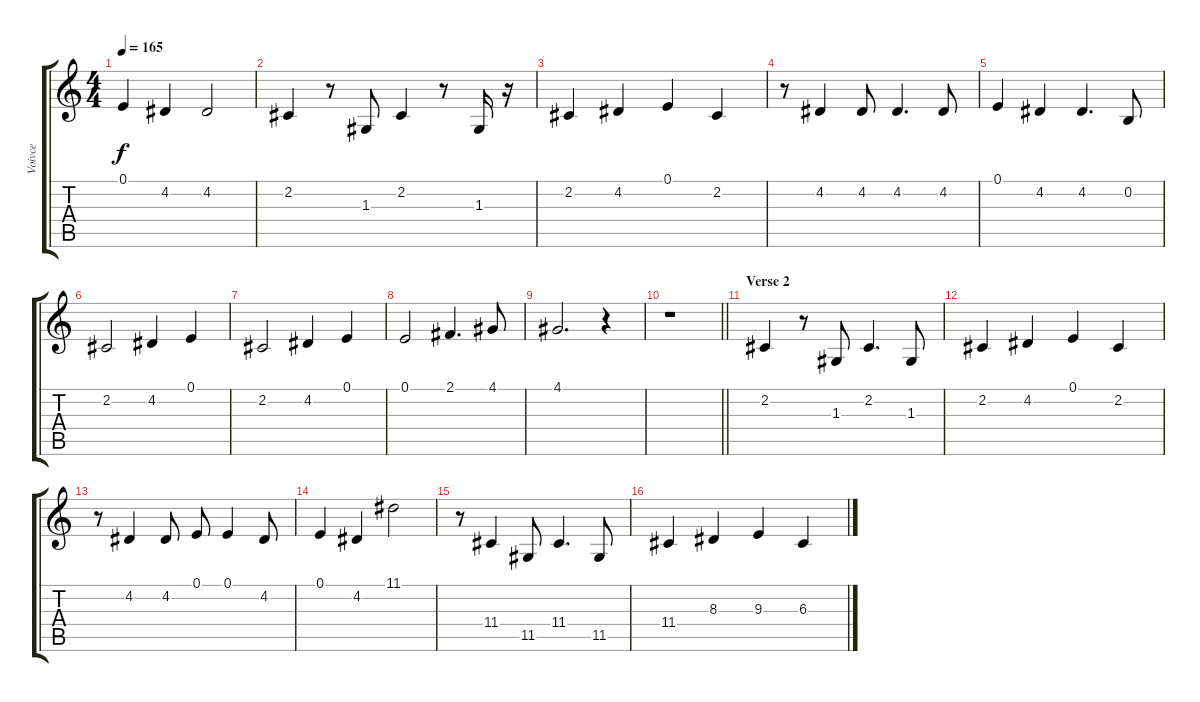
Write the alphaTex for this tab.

\track ("Voivce" "Voivce") {instrument altosax}
\staff {score tabs}
\tuning (E4 B3 G3 D3 A2 E2) {hide}
\ts (4 4)
\tempo 165
\clef g2
\ks c
0.1.4{dy f} 4.2.4 4.2.2 |
2.2.4 r.8 1.3.8 2.2.4 r.8 1.3.16 r.16 |
2.2.4 4.2.4 0.1.4 2.2.4 |
r.8 4.2.4 4.2.8 4.2.4{d} 4.2.8 |
0.1.4 4.2.4 4.2.4{d} 0.2.8 |
2.2.2 4.2.4 0.1.4 |
2.2.2{volume 16 balance 8} 4.2.4 0.1.4 |
0.1.2 2.1.4{d} 4.1.8 |
4.1.2{d} r.4 |
\barLineRight lightlight
r.1 |
\section ("" "Verse 2")
2.2.4 r.8 1.3.8 2.2.4{d} 1.3.8 |
2.2.4 4.2.4 0.1.4 2.2.4 |
r.8 4.2.4 4.2.8 0.1.8 0.1.4 4.2.8 |
0.1.4 4.2.4 11.1.2 |
r.8 11.4.4 11.5.8 11.4.4{d} 11.5.8 |
11.4.4 8.3.4 9.3.4 6.3.4
